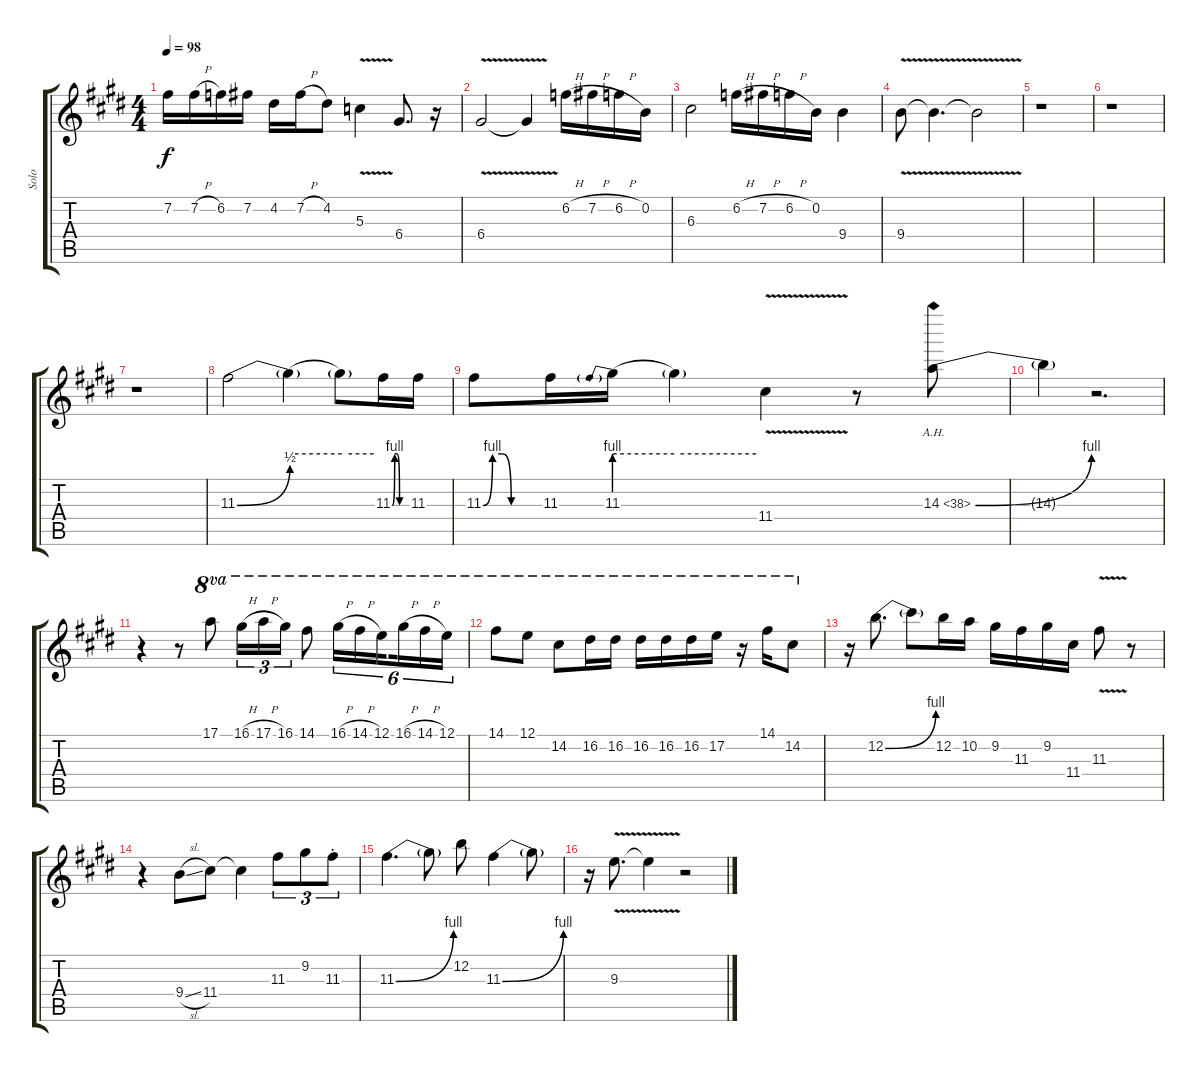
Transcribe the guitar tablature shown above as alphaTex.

\track ("Solo" "Solo") {instrument distortionguitar}
\staff {score tabs}
\tuning (E4 B3 G3 D3 A2 E2) {hide}
\ts (4 4)
\tempo 98
\clef g2
\ks c#minor
7.2.16{dy f} 7.2{h}.16 6.2.16 7.2.16 4.2.16 7.2{h}.16 4.2.8 5.3{v}.4 6.4.8{d} r.16 |
6.4{v}.2 6.4{v t}.4 6.2{h}.16 7.2{h}.16 6.2{h}.16 0.2.16 |
6.3.2 6.2{h}.16 7.2{h}.16 6.2{h}.16 0.2.16 9.4.4 |
9.4{v}.8 9.4{v t}.4{d} 9.4{v t}.2 |
r.1 |
r.1 |
\ks e
r.1 |
\ks c#minor
11.3{be (bend 0 0 60 2)}.2 11.3{be (hold 0 4 60 4) t}.4 11.3{be (hold 0 4 60 4) t}.8 11.3{be (custom 0 0 10 4 20 4 30 0 60 0)}.16 11.3.16 |
11.3{be (custom 0 0 10 4 20 4 30 0 60 0)}.8 11.3.16 11.3{be (prebend 0 4 60 4)}.16 11.3{be (hold 0 4 60 4) t}.4 11.4{v}.4 r.8 14.3{be (bend 0 0 60 4) ah 24}.8 |
14.3{t}.4 r.2{d} |
\ks e
r.4 r.8 17.1.8{ot 8va} 16.1{h}.16{tu (3 2) ot 8va} 17.1{h}.16{tu (3 2) ot 8va} 16.1.16{tu (3 2) ot 8va} 14.1.8{ot 8va} 16.1{h}.16{tu (6 4) ot 8va} 14.1{h}.16{tu (6 4) ot 8va} 12.1.16{tu (6 4) ot 8va beam splitsecondary} 16.1{h}.16{tu (6 4) ot 8va} 14.1{h}.16{tu (6 4) ot 8va} 12.1.16{tu (6 4) ot 8va} |
\ks c#minor
14.1.8{ot 8va} 12.1.8{ot 8va} 14.2.8{ot 8va} 16.2.16{ot 8va} 16.2.16{ot 8va} 16.2.16{ot 8va} 16.2.16{ot 8va} 16.2.16{ot 8va} 17.2.16{ot 8va} r.16{ot 8va} 14.1.16{ot 8va} 14.2.8{ot 8va} |
r.16 12.2{be (bend 0 0 60 4)}.8{d} 12.2{t}.8 12.2.16 10.2.16 9.2.16 11.3.16 9.2.16 11.4.16 11.3{v}.8 r.8 |
r.4 9.4{sl}.8 11.4.8 11.4{t}.4 11.3.8{tu (3 2)} 9.2.8{tu (3 2)} 11.3{st}.8{tu (3 2)} |
\ks e
11.3{be (bend 0 0 60 4)}.4{d} 11.3{t}.8 12.2.8 11.3{be (bend 0 0 60 4)}.4 11.3{t}.8 |
r.16 9.3{v}.8{d} 9.3{v t}.4 r.2
